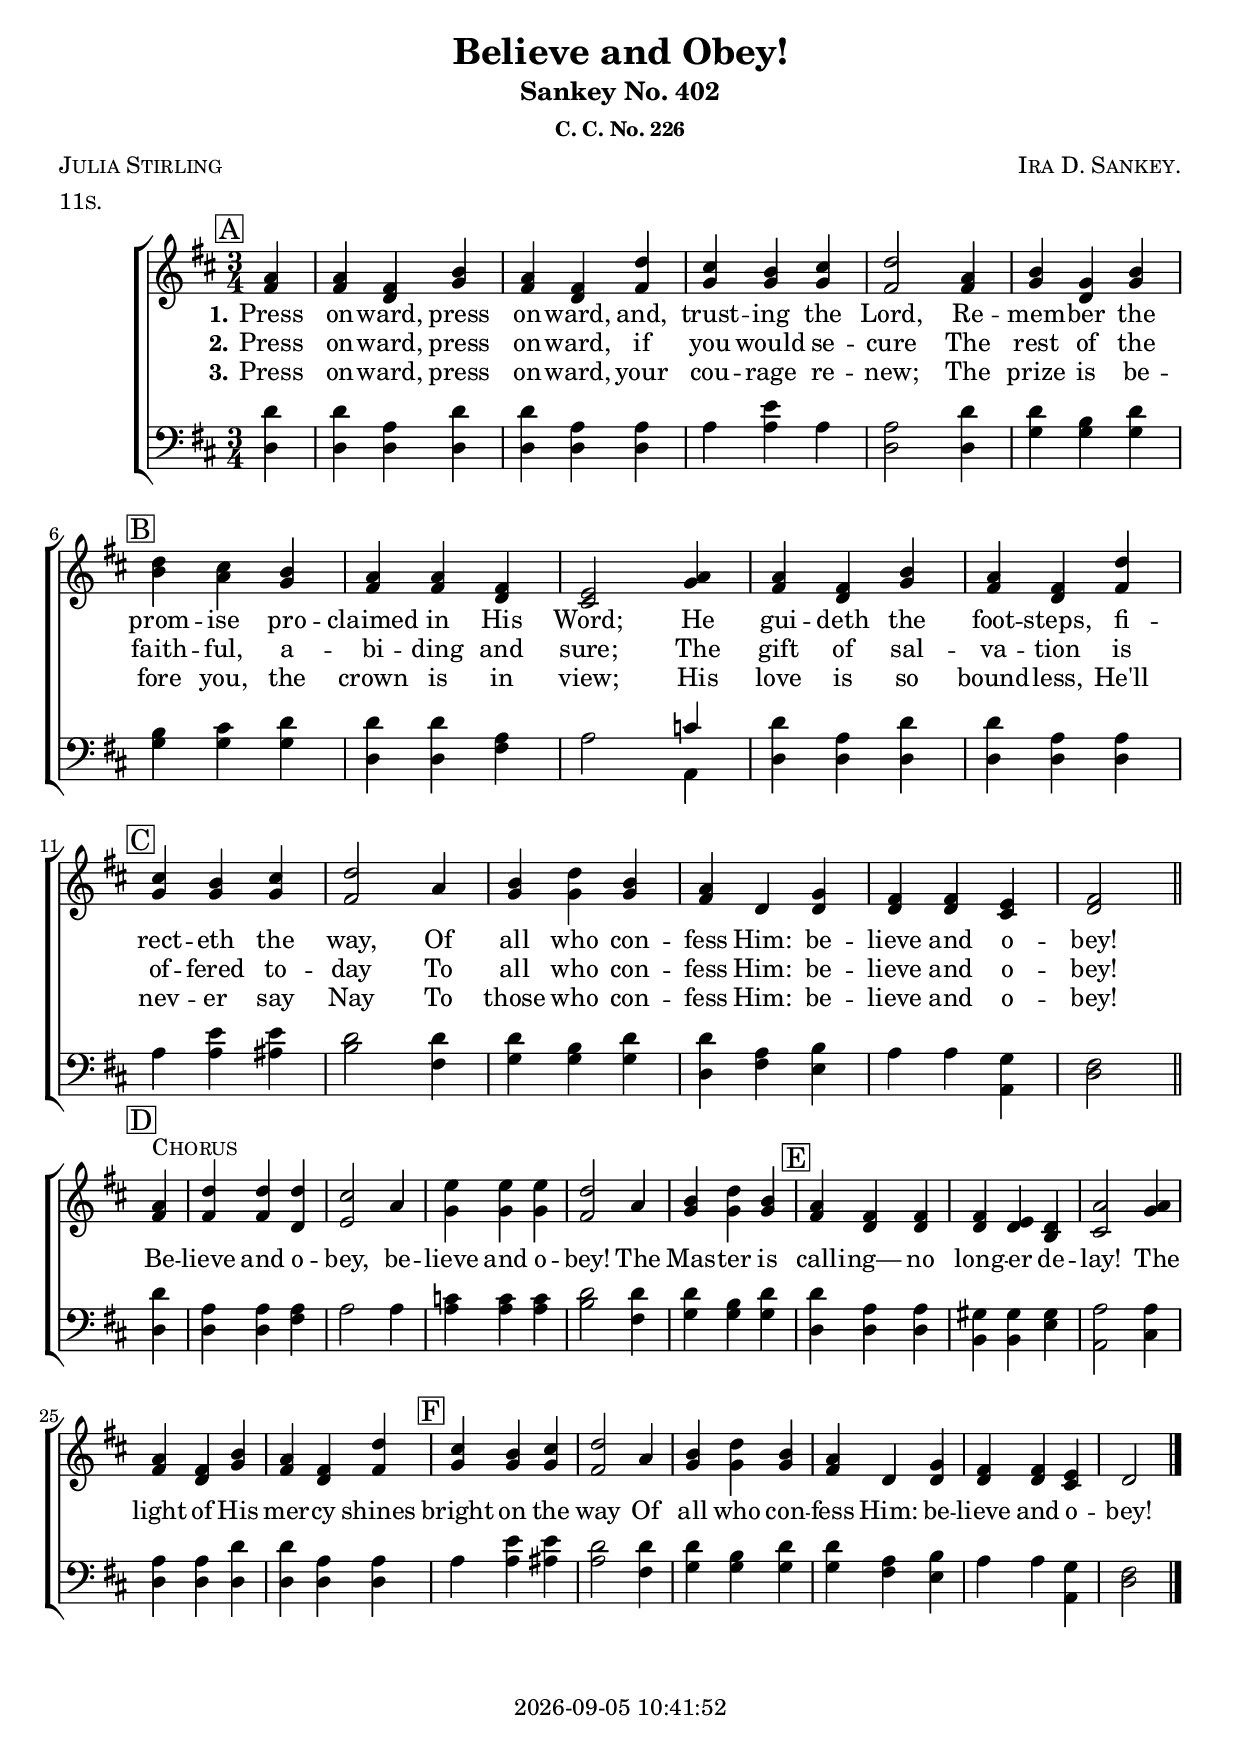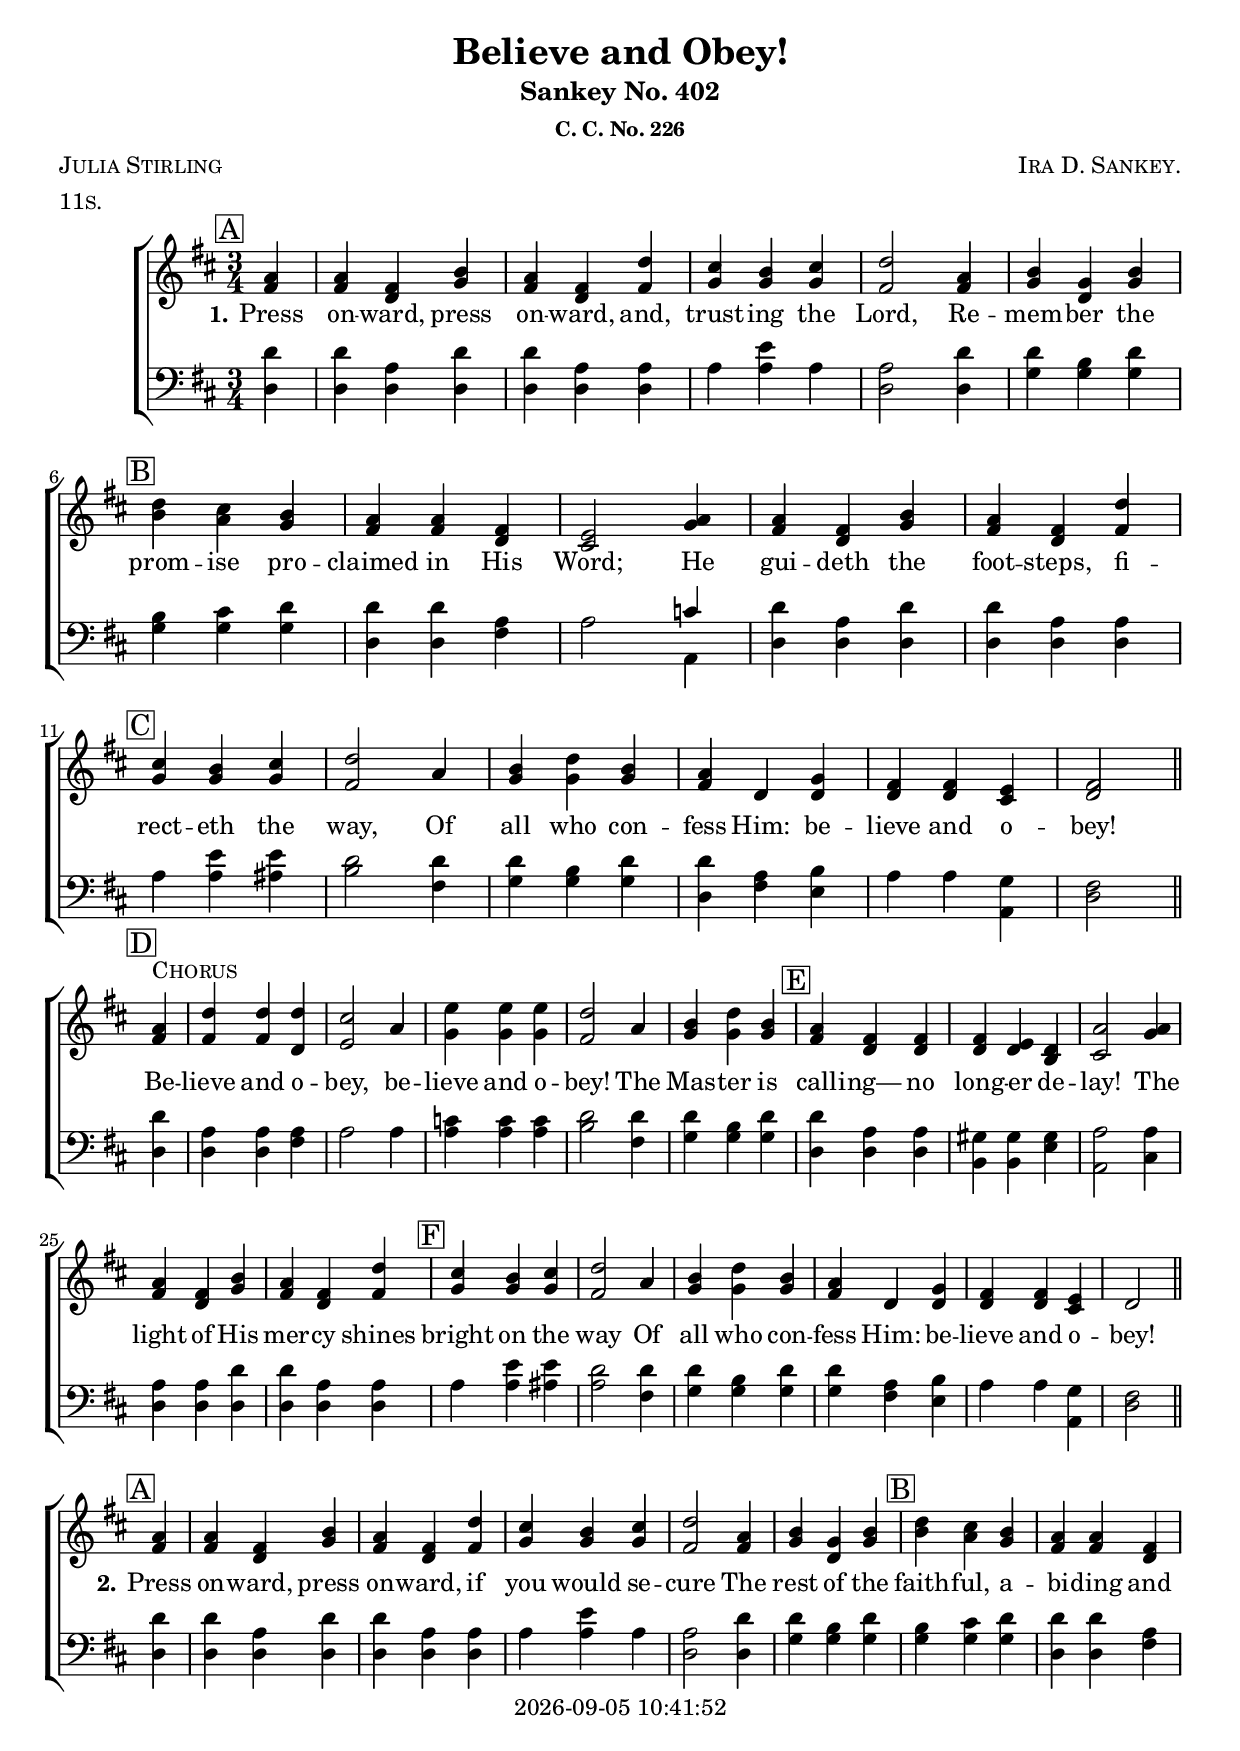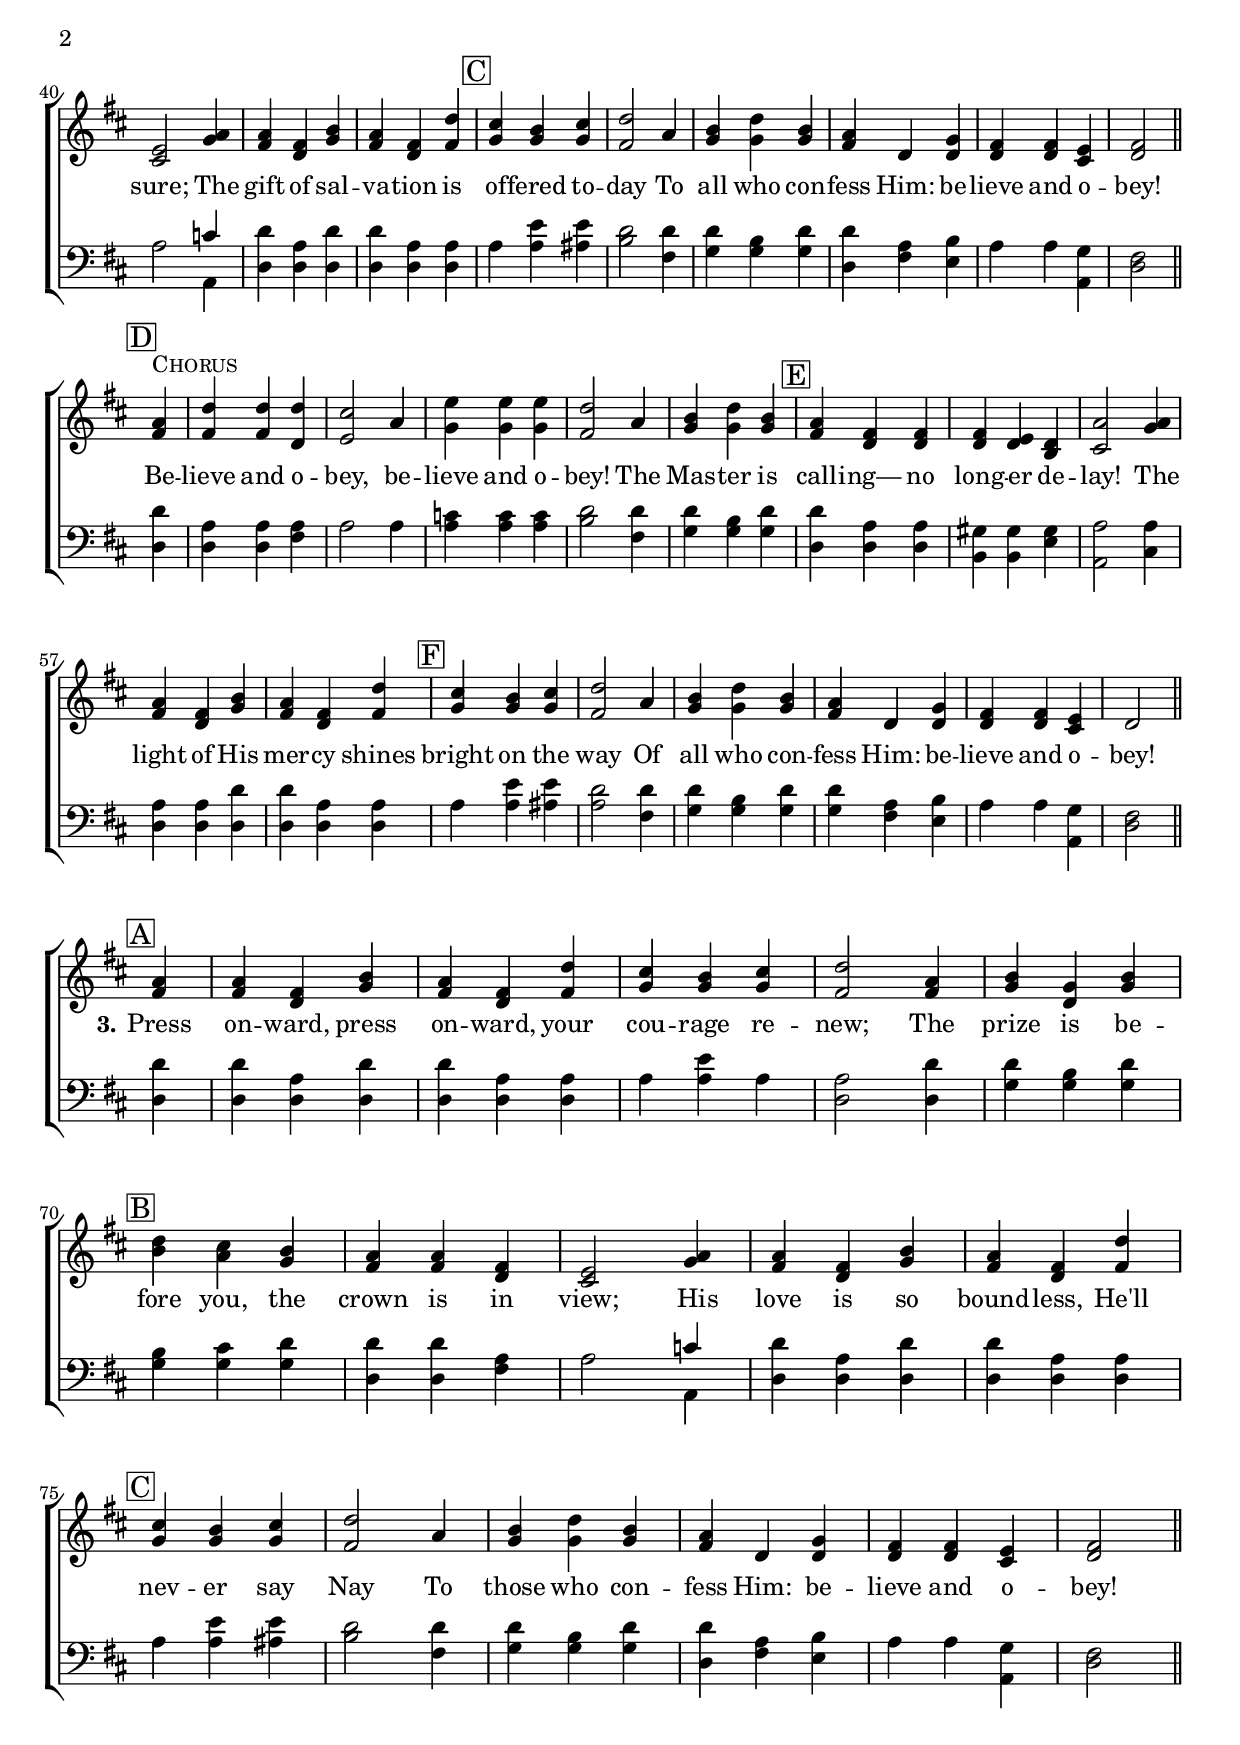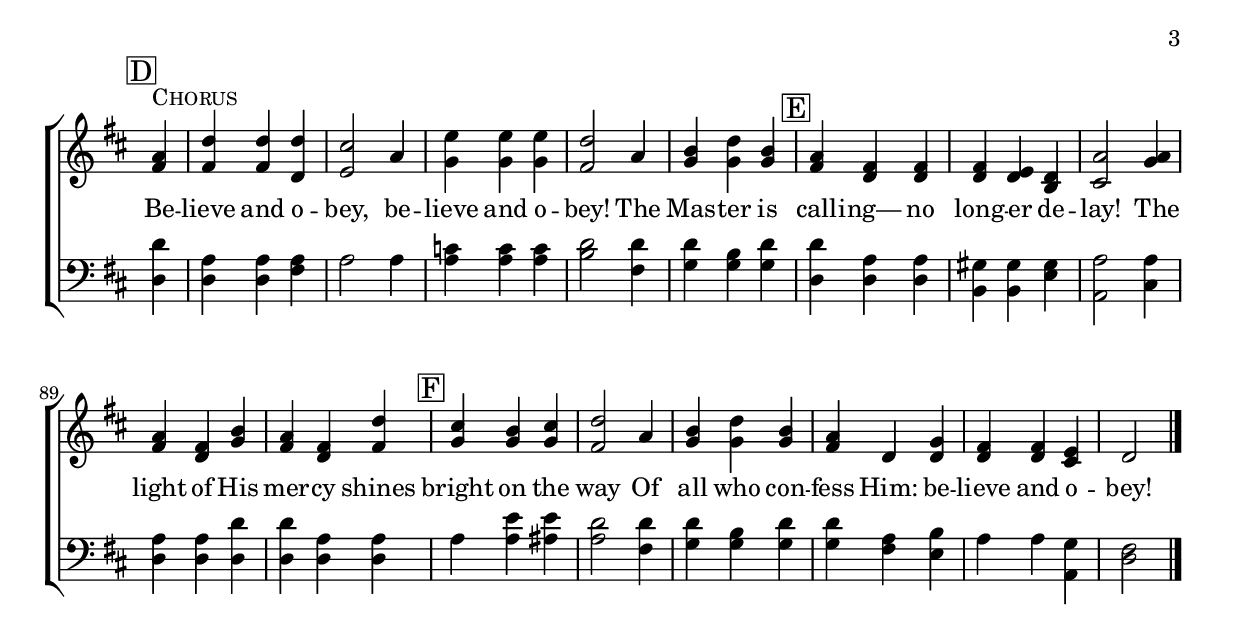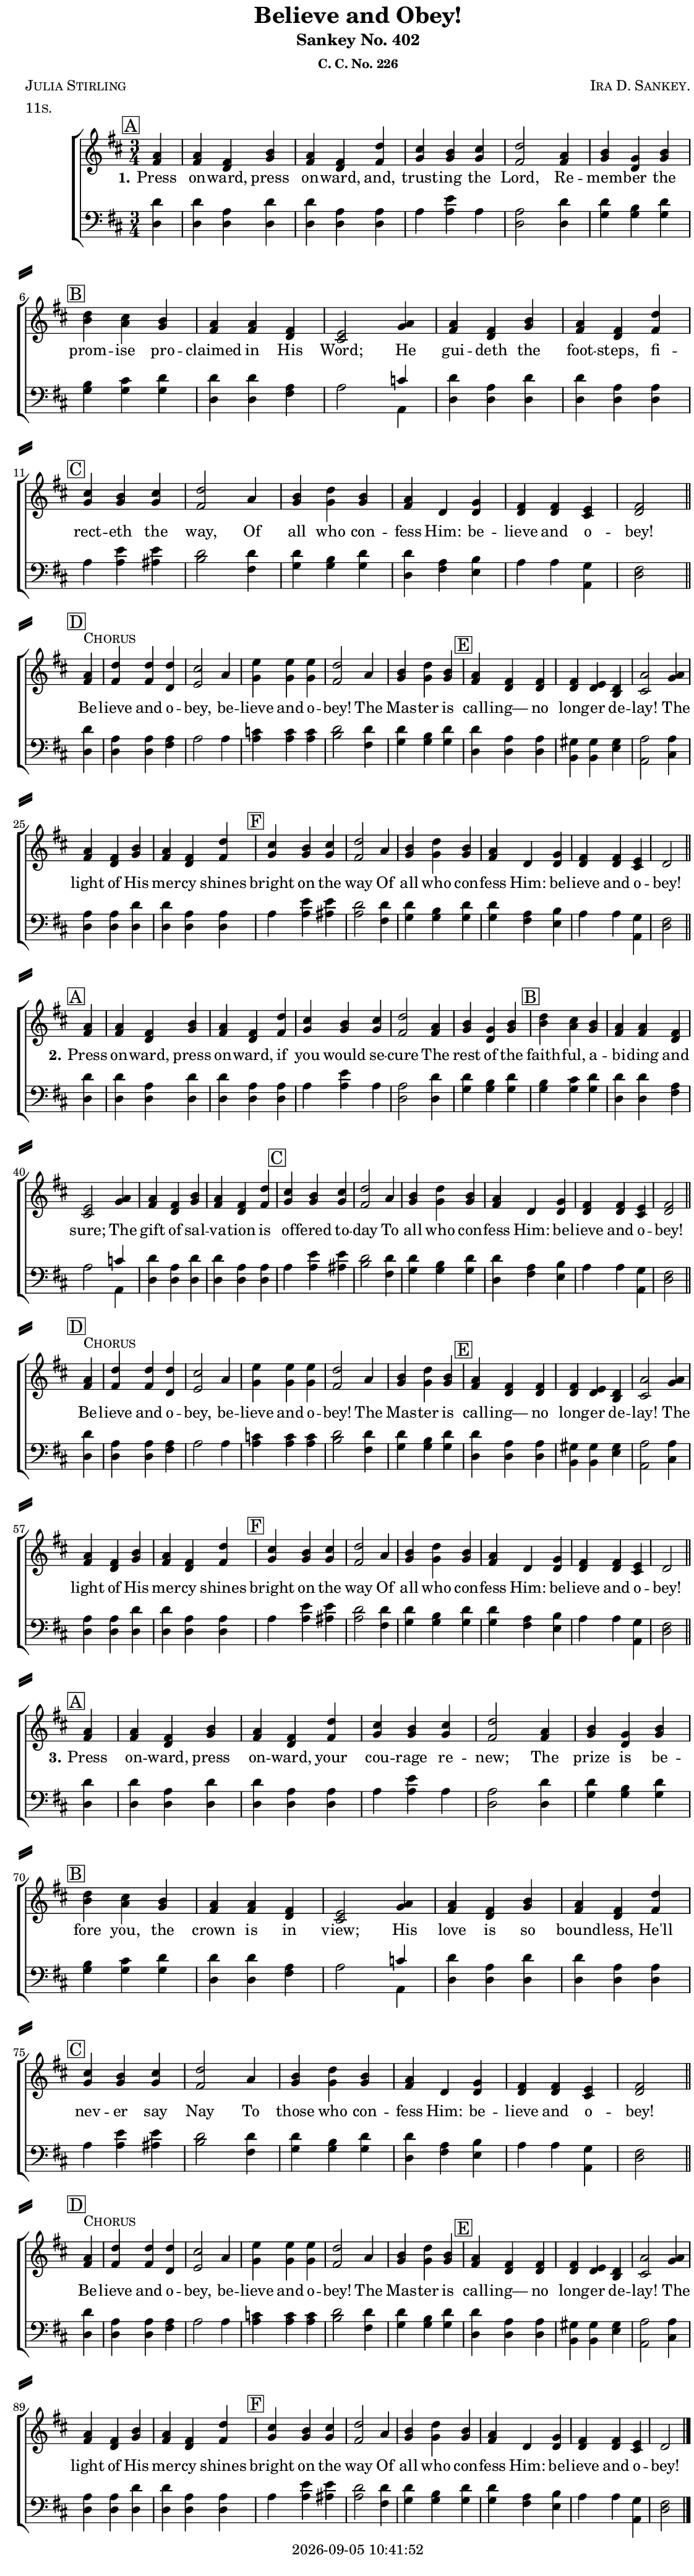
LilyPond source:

\version "2.22.1"

\include "articulate.ly"

today = #(strftime "%Y-%m-%d %H:%M:%S" (localtime (current-time)))

\header {
% centered at top
%  dedication  = "dedication"
  title       = "Believe and Obey!"
  subtitle    = "Sankey No. 402"
  subsubtitle = "C. C. No. 226"
%  instrument  = "instrument"
  
% arrangement of following lines:
%
%  poet    composer
%  meter   arranger
%  piece       opus

  composer    = \markup\smallCaps "Ira D. Sankey."
%  arranger    = "arranger"
%  opus        = "opus"

  poet        = \markup\smallCaps "Julia Stirling"
  meter       = \markup\smallCaps "11s."
%  piece       = \markup\smallCaps "piece"

% centered at bottom
% tagline     = "tagline" % default lilypond version
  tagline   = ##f
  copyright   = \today
}

% #(set-global-staff-size 16)

global = {
  \key d \major
  \time 3/4
  \partial 4
}

RehearsalTrack = {
% \set Score.currentBarNumber = #5
  \mark \markup { \box "A" } s4 s2.*5
  \mark \markup { \box "B" }    s2.*5
  \mark \markup { \box "C" }    s2.*5 s2
  \mark \markup { \box "D" } s4 s2.*5
  \mark \markup { \box "E" }    s2.*5
  \mark \markup { \box "F" }    s2.*5 s2
}

TempoTrack = {
  \set Score.tempoHideNote = ##t
  \tempo 4=120
}

nl = { \bar "||" \break }

soprano = \relative {
  \autoBeamOff
  a'4
  a4 fis b
  a4 fis d'
  cis4 b cis
  d2 a4
  b4 g b
  d4 cis b % B
  a4 4 fis
  e2 a4
  a4 fis b
  a4 fis d'
  cis4 b cis % C
  d2 a4
  b4 d b
  a4 d, g
  fis4 4 e
  fis2 \bar "||" \break a4^\markup\smallCaps Chorus
  d4 4 4 % D
  cis2 a4
  e'4 4 4
  d2 a4
  b4 d b
  a4 fis fis % E
  fis4 e d
  a'2 4
  a4 fis b
  a4 fis d'
  cis4 b cis % F
  d2 a4
  b4 d b
  a4 d, g
  fis4 4 e
  d2
}

alto = \relative {
  \autoBeamOff
  fis'4
  fis4 d g
  fis4 d fis
  g4 4 4
  fis2 4
  g4 d g
  b4 a g % B
  fis4 4 d
  cis2 g'4
  fis4 d g
  fis4 d fis
  g4 4 4 % C
  fis2 a4
  g4 4 4
  fis4 d d
  d4 4 cis
  d2 fis4
  fis4 4 d % D
  e2 a4
  g4 4 4
  fis2 a4
  g4 4 4
  fis4 d d % E
  d4 4 b
  cis2 g'4
  fis4 d g
  fis4 d fis
  g4 4 4 % F
  fis2 a4
  g4 4 4
  fis4 d d
  d4 4 cis
  d2
}

tenor = \relative {
  \autoBeamOff
  d'4
  d4 a d
  d4 a a
  a4 e' a,
  a2 d4
  d4 b d
  b4 cis d % B
  d4 4 a
  a2 c4
  d4 a d
  d4 a a
  a4 e' e % C
  d2 4
  d4 b d
  d4 a b
  a4 4 g
  fis2 d'4
  a4 4 4 % D
  a2 4
  c4 4 4
  d2 4
  d4 b d
  d4 a a % E
  gis4 4 4
  a2 4
  a4 4 d
  d4 a a
  a4 e' e % F
  d2 4
  d4 b d
  d4 a b
  a4 4 g
  fis2
}

bass = \relative {
  \autoBeamOff
  d4
  d4 4 4
  d4 4 4
  a'4 4 4
  d,2 4
  g4 4 4
  g4 4 4 % B
  d4 4 fis
  a2 a,4
  d4 4 4
  d4 4 4
  a'4 4 ais % C
  b2 fis4
  g4 4 4
  d4 fis e
  a4 4 a,
  d2 4
  d4 4 fis % D
  a2 4
  a4 4 4
  b2 fis4
  g4 4 4
  d4 4 4 % E
  b4 4 e
  a,2 cis4
  d4 4 4
  d4 4 4
  a'4 4 ais % F
  a2 fis4
  g4 4 4
  g4 fis e
  a4 4 a,
  d2
}

nom  = {   \set ignoreMelismata = ##t }
yesm = { \unset ignoreMelismata       }

chorus = \lyricmode {
  Be -- lieve and o -- bey, be -- lieve and o -- bey!
  The Mas -- ter is call -- ing— no long -- er de -- lay!
  The light of His mer -- cy shines bright on the way
  Of all who con -- fess Him: be -- lieve and o -- bey!
}

chorusMen = \lyricmode {
}

verses = 3

wordsOne = \lyricmode {
  \set stanza = "1."
  Press on -- ward, press on -- ward, and, trust -- ing the Lord,
  Re -- mem -- ber the prom -- ise pro -- claimed in His Word;
  He gui -- deth the foot -- steps, fi -- rect -- eth the way,
  Of all who con -- fess Him: be -- lieve and o -- bey!
}
  
wordsTwo = \lyricmode {
  \set stanza = "2."
  Press on -- ward, press on -- ward, if you would se -- cure
  The rest of the faith -- ful, a -- bi -- ding and sure;
  The gift of sal -- va -- tion is of -- fered to -- day
  To all who con -- fess Him: be -- lieve and o -- bey!
}
  
wordsThree = \lyricmode {
  \set stanza = "3."
  Press on -- ward, press on -- ward, your cou -- rage re -- new;
  The prize is be -- fore you, the crown is in view;
  His love is so bound -- less, He'll nev -- er say Nay
  To those who con -- fess Him: be -- lieve and o -- bey!
}
  
wordsMidi = \lyricmode {
  \set stanza = "1."
  "Press " on "ward, " "press " on "ward, " "and, " trust "ing " "the " "Lord, "
  "\nRe" mem "ber " "the " prom "ise " pro "claimed " "in " "His " "Word; "
  "\nHe " gui "deth " "the " foot "steps, " fi rect "eth " "the " "way, "
  "\nOf " "all " "who " con "fess " "Him: " be "lieve " "and " o "bey! "
  "\nBe" "lieve " "and " o "bey, " be "lieve " "and " o "bey! "
  "\nThe " Mas "ter " "is " call "ing— " "no " long "er " de "lay! "
  "\nThe " "light " "of " "His " mer "cy " "shines " "bright " "on " "the " "way "
  "\nOf " "all " "who " con "fess " "Him: " be "lieve " "and " o "bey! "

  \set stanza = "2."
  "\nPress " on "ward, " "press " on "ward, " "if " "you " "would " se "cure "
  "\nThe " "rest " "of " "the " faith "ful, " a bi "ding " "and " "sure; "
  "\nThe " "gift " "of " sal va "tion " "is " of "fered " to "day "
  "\nTo " "all " "who " con "fess " "Him: " be "lieve " "and " o "bey! "
  "\nBe" "lieve " "and " o "bey, " be "lieve " "and " o "bey! "
  "\nThe " Mas "ter " "is " call "ing— " "no " long "er " de "lay! "
  "\nThe " "light " "of " "His " mer "cy " "shines " "bright " "on " "the " "way "
  "\nOf " "all " "who " con "fess " "Him: " be "lieve " "and " o "bey! "

  \set stanza = "3."
  "\nPress " on "ward, " "press " on "ward, " "your " cou "rage " re "new; "
  "\nThe " "prize " "is " be "fore " "you, " "the " "crown " "is " "in " "view; "
  "\nHis " "love " "is " "so " bound "less, " "He'll " nev "er " "say " "Nay "
  "\nTo " "those " "who " con "fess " "Him: " be "lieve " "and " o "bey! "
  "\nBe" "lieve " "and " o "bey, " be "lieve " "and " o "bey! "
  "\nThe " Mas "ter " "is " call "ing— " "no " long "er " de "lay! "
  "\nThe " "light " "of " "His " mer "cy " "shines " "bright " "on " "the " "way "
  "\nOf " "all " "who " con "fess " "Him: " be "lieve " "and " o "bey! "
}

wordsMidiMen = \lyricmode {
}

\book {
  \bookOutputSuffix "midi"
  \score {
%    \articulate
        \new ChoirStaff <<
                                % Soprano staff
          \new Staff = soprano
          <<
            \new Voice { \repeat unfold \verses \TempoTrack     }
            \new Voice { \global \repeat unfold \verses \soprano \bar "|." }
            \addlyrics \wordsMidi
          >>
                                % Alto staff
          \new Staff = alto
          <<
            \new Voice { \global \repeat unfold \verses { \alto \nl } \bar "|." }
          >>
                                % Tenor staff
          \new Staff = tenor
          <<
            \clef "treble_8"
            \new Voice { \global \repeat unfold \verses \tenor }
            \addlyrics \wordsMidiMen
          >>
                                % Bass staff
          \new Staff = bass
          <<
            \clef "bass"
            \new Voice { \global \repeat unfold \verses \bass }
          >>
        >>
    \midi {}
  }
}

\book {
  \bookOutputSuffix "repeat"
  \score {
        \new ChoirStaff <<
                                  % Joint soprano/alto staff
          \new Staff = women \with { printPartCombineTexts = ##f }
          <<
            \new Voice \RehearsalTrack
            \new Voice \TempoTrack
            \new NullVoice = "aligner" \soprano
            \new Voice \partCombine { \global \soprano \bar "|." } { \global \alto }
            \new Lyrics \lyricsto "aligner" { \wordsOne \chorus }
            \new Lyrics \lyricsto "aligner"   \wordsTwo
            \new Lyrics \lyricsto "aligner"   \wordsThree
          >>
                                  % Joint tenor/bass staff
          \new Staff = men \with { printPartCombineTexts = ##f }
          <<
            \clef "bass"
            \new Voice \partCombine { \global \tenor } { \global \bass }
            \new NullVoice = alignerT { \tenor }
          >>
          \new Lyrics \with {alignAboveContext = men} \lyricsto alignerT \chorusMen
        >>
    \layout {
      indent = 1.5\cm
      \pointAndClickOff
      \context {
        \Staff \RemoveAllEmptyStaves
      }
    }
  }
}

\book {
  \bookOutputSuffix "single"
  \score {
        \new ChoirStaff <<
                                  % Joint soprano/alto staff
          \new Staff = women \with { printPartCombineTexts = ##f }
          <<
            \new Voice { \repeat unfold \verses \RehearsalTrack }
            \new Voice { \repeat unfold \verses \TempoTrack }
            \new NullVoice = "aligner" { \repeat unfold \verses \soprano }
            \new Voice \partCombine { \global \repeat unfold \verses \soprano \bar "|." }
                                    { \global \repeat unfold \verses { \alto \nl } \bar "|." }
            \new Lyrics \lyricsto "aligner" { \wordsOne   \chorus
                                              \wordsTwo   \chorus
                                              \wordsThree \chorus
                                            }
          >>
                                  % Joint tenor/bass staff
          \new Staff = men \with { printPartCombineTexts = ##f }
          <<
            \clef "bass"
            \new Voice \partCombine { \global \repeat unfold \verses \tenor }
                                    { \global \repeat unfold \verses \bass }
            \new NullVoice = alignerT { \repeat unfold \verses \tenor }
          >>
          \new Lyrics \with {alignAboveContext = men} \lyricsto alignerT { \repeat unfold \verses \chorusMen }
        >>
    \layout {
      indent = 1.5\cm
      \pointAndClickOff
      \context {
        \Staff \RemoveAllEmptyStaves
      }
    }
  }
}

\book {
  \bookOutputSuffix "singlepage"
  \paper {
    top-margin = 0
    left-margin = 7
    right-margin = 1
    paper-width = 190\mm
    page-breaking = #ly:one-page-breaking
    system-system-spacing.basic-distance = #15
    system-separator-markup = \slashSeparator
  }
  \score {
        \new ChoirStaff <<
                                  % Joint soprano/alto staff
          \new Staff = women \with { printPartCombineTexts = ##f }
          <<
            \new Voice { \repeat unfold \verses \RehearsalTrack }
            \new Voice { \repeat unfold \verses \TempoTrack }
            \new NullVoice = "aligner" { \repeat unfold \verses \soprano }
            \new Voice \partCombine { \global \repeat unfold \verses \soprano \bar "|." }
                                    { \global \repeat unfold \verses { \alto \nl } \bar "|." }
            \new Lyrics \lyricsto "aligner" { \wordsOne   \chorus
                                              \wordsTwo   \chorus
                                              \wordsThree \chorus
                                            }
          >>
                                  % Joint tenor/bass staff
          \new Staff = men \with { printPartCombineTexts = ##f }
          <<
            \clef "bass"
            \new Voice \partCombine { \global \repeat unfold \verses \tenor }
                                    { \global \repeat unfold \verses \bass }
            \new NullVoice = alignerT { \repeat unfold \verses \tenor }
          >>
          \new Lyrics \with {alignAboveContext = men} \lyricsto alignerT { \repeat unfold \verses \chorusMen }
        >>
    \layout {
      indent = 1.5\cm
      \pointAndClickOff
      \context {
        \Staff \RemoveAllEmptyStaves
      }
    }
  }
}
